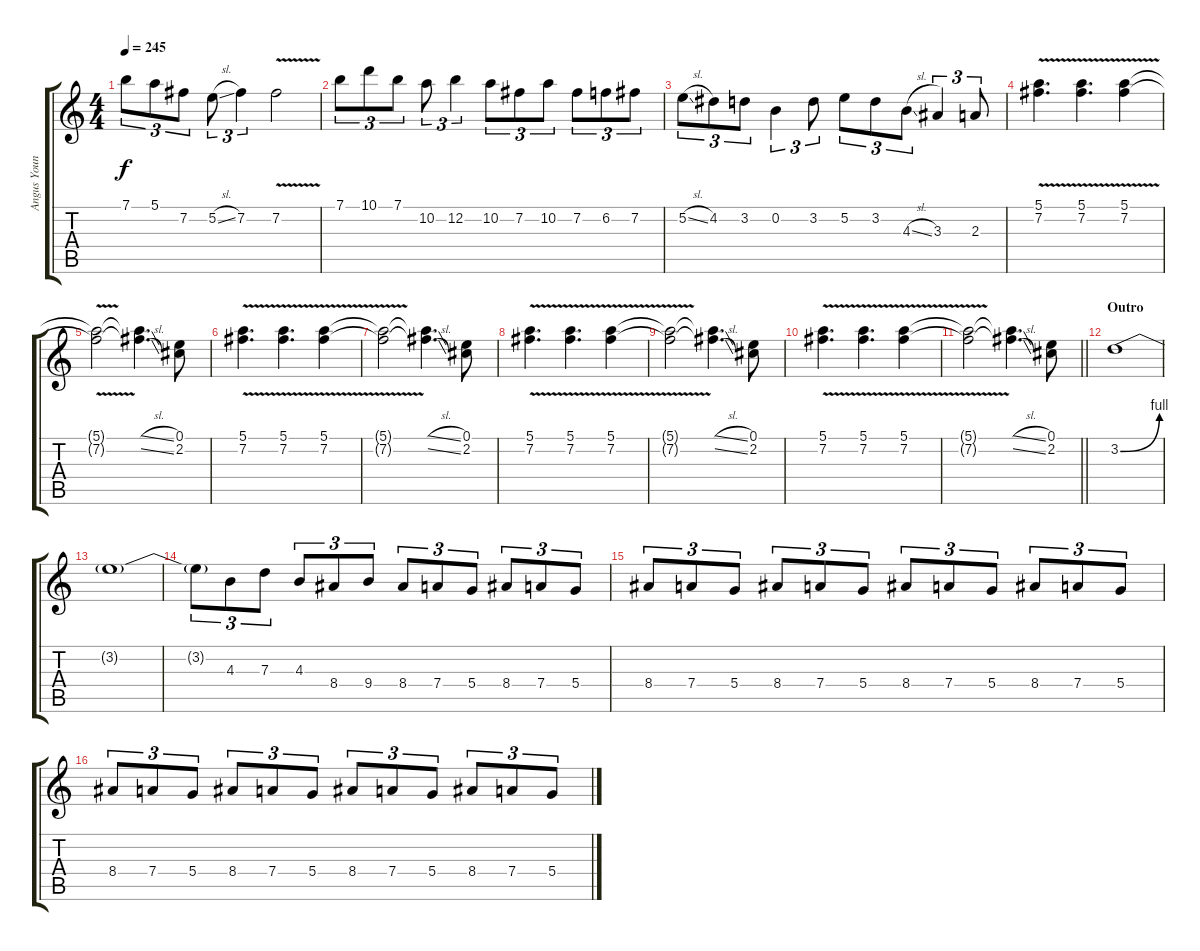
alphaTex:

\track ("Angus Young" "Angus Youn") {instrument overdrivenguitar}
\staff {score tabs}
\tuning (E4 B3 G3 D3 A2 E2) {hide}
\ts (4 4)
\tempo 245
\clef g2
\ks c
7.1.8{tu (3 2) dy f} 5.1.8{tu (3 2)} 7.2.8{tu (3 2)} 5.2{sl}.8{tu (3 2)} 7.2.4{tu (3 2)} 7.2{v}.2 |
7.1.8{tu (3 2)} 10.1.8{tu (3 2)} 7.1.8{tu (3 2)} 10.2.8{tu (3 2)} 12.2.4{tu (3 2)} 10.2.8{tu (3 2)} 7.2.8{tu (3 2)} 10.2.8{tu (3 2)} 7.2.8{tu (3 2)} 6.2.8{tu (3 2)} 7.2.8{tu (3 2)} |
5.2{sl}.8{tu (3 2)} 4.2.8{tu (3 2)} 3.2.8{tu (3 2)} 0.2.4{tu (3 2)} 3.2.8{tu (3 2)} 5.2.8{tu (3 2)} 3.2.8{tu (3 2)} 4.3{sl}.8{tu (3 2)} 3.3.4{tu (3 2)} 2.3.8{tu (3 2)} |
(5.1{v} 7.2{v}).4{d} (5.1 7.2{v}).4{d} (5.1{v} 7.2).4 |
(5.1{t} 7.2{t}).2 (5.1{sl t} 7.2{sl t}).4{d} (0.1 2.2).8 |
(5.1{v} 7.2{v}).4{d} (5.1 7.2{v}).4{d} (5.1{v} 7.2).4 |
(5.1{t} 7.2{t}).2 (5.1{sl t} 7.2{sl t}).4{d} (0.1 2.2).8 |
(5.1{v} 7.2{v}).4{d} (5.1 7.2{v}).4{d} (5.1{v} 7.2).4 |
(5.1{t} 7.2{t}).2 (5.1{sl t} 7.2{sl t}).4{d} (0.1 2.2).8 |
(5.1{v} 7.2{v}).4{d} (5.1 7.2{v}).4{d} (5.1{v} 7.2).4 |
\barLineRight lightlight
(5.1{t} 7.2{t}).2 (5.1{sl t} 7.2{sl t}).4{d} (0.1 2.2).8 |
\section ("" "Outro")
3.2{be (bend 0 0 60 4)}.1 |
3.2{t}.1 |
3.2{t}.8{tu (3 2)} 4.3.8{tu (3 2)} 7.3.8{tu (3 2)} 4.3.8{tu (3 2)} 8.4.8{tu (3 2)} 9.4.8{tu (3 2)} 8.4.8{tu (3 2)} 7.4.8{tu (3 2)} 5.4.8{tu (3 2)} 8.4.8{tu (3 2)} 7.4.8{tu (3 2)} 5.4.8{tu (3 2)} |
8.4.8{tu (3 2)} 7.4.8{tu (3 2)} 5.4.8{tu (3 2)} 8.4.8{tu (3 2)} 7.4.8{tu (3 2)} 5.4.8{tu (3 2)} 8.4.8{tu (3 2)} 7.4.8{tu (3 2)} 5.4.8{tu (3 2)} 8.4.8{tu (3 2)} 7.4.8{tu (3 2)} 5.4.8{tu (3 2)} |
8.4.8{tu (3 2)} 7.4.8{tu (3 2)} 5.4.8{tu (3 2)} 8.4.8{tu (3 2)} 7.4.8{tu (3 2)} 5.4.8{tu (3 2)} 8.4.8{tu (3 2)} 7.4.8{tu (3 2)} 5.4.8{tu (3 2)} 8.4.8{tu (3 2)} 7.4.8{tu (3 2)} 5.4.8{tu (3 2)}
